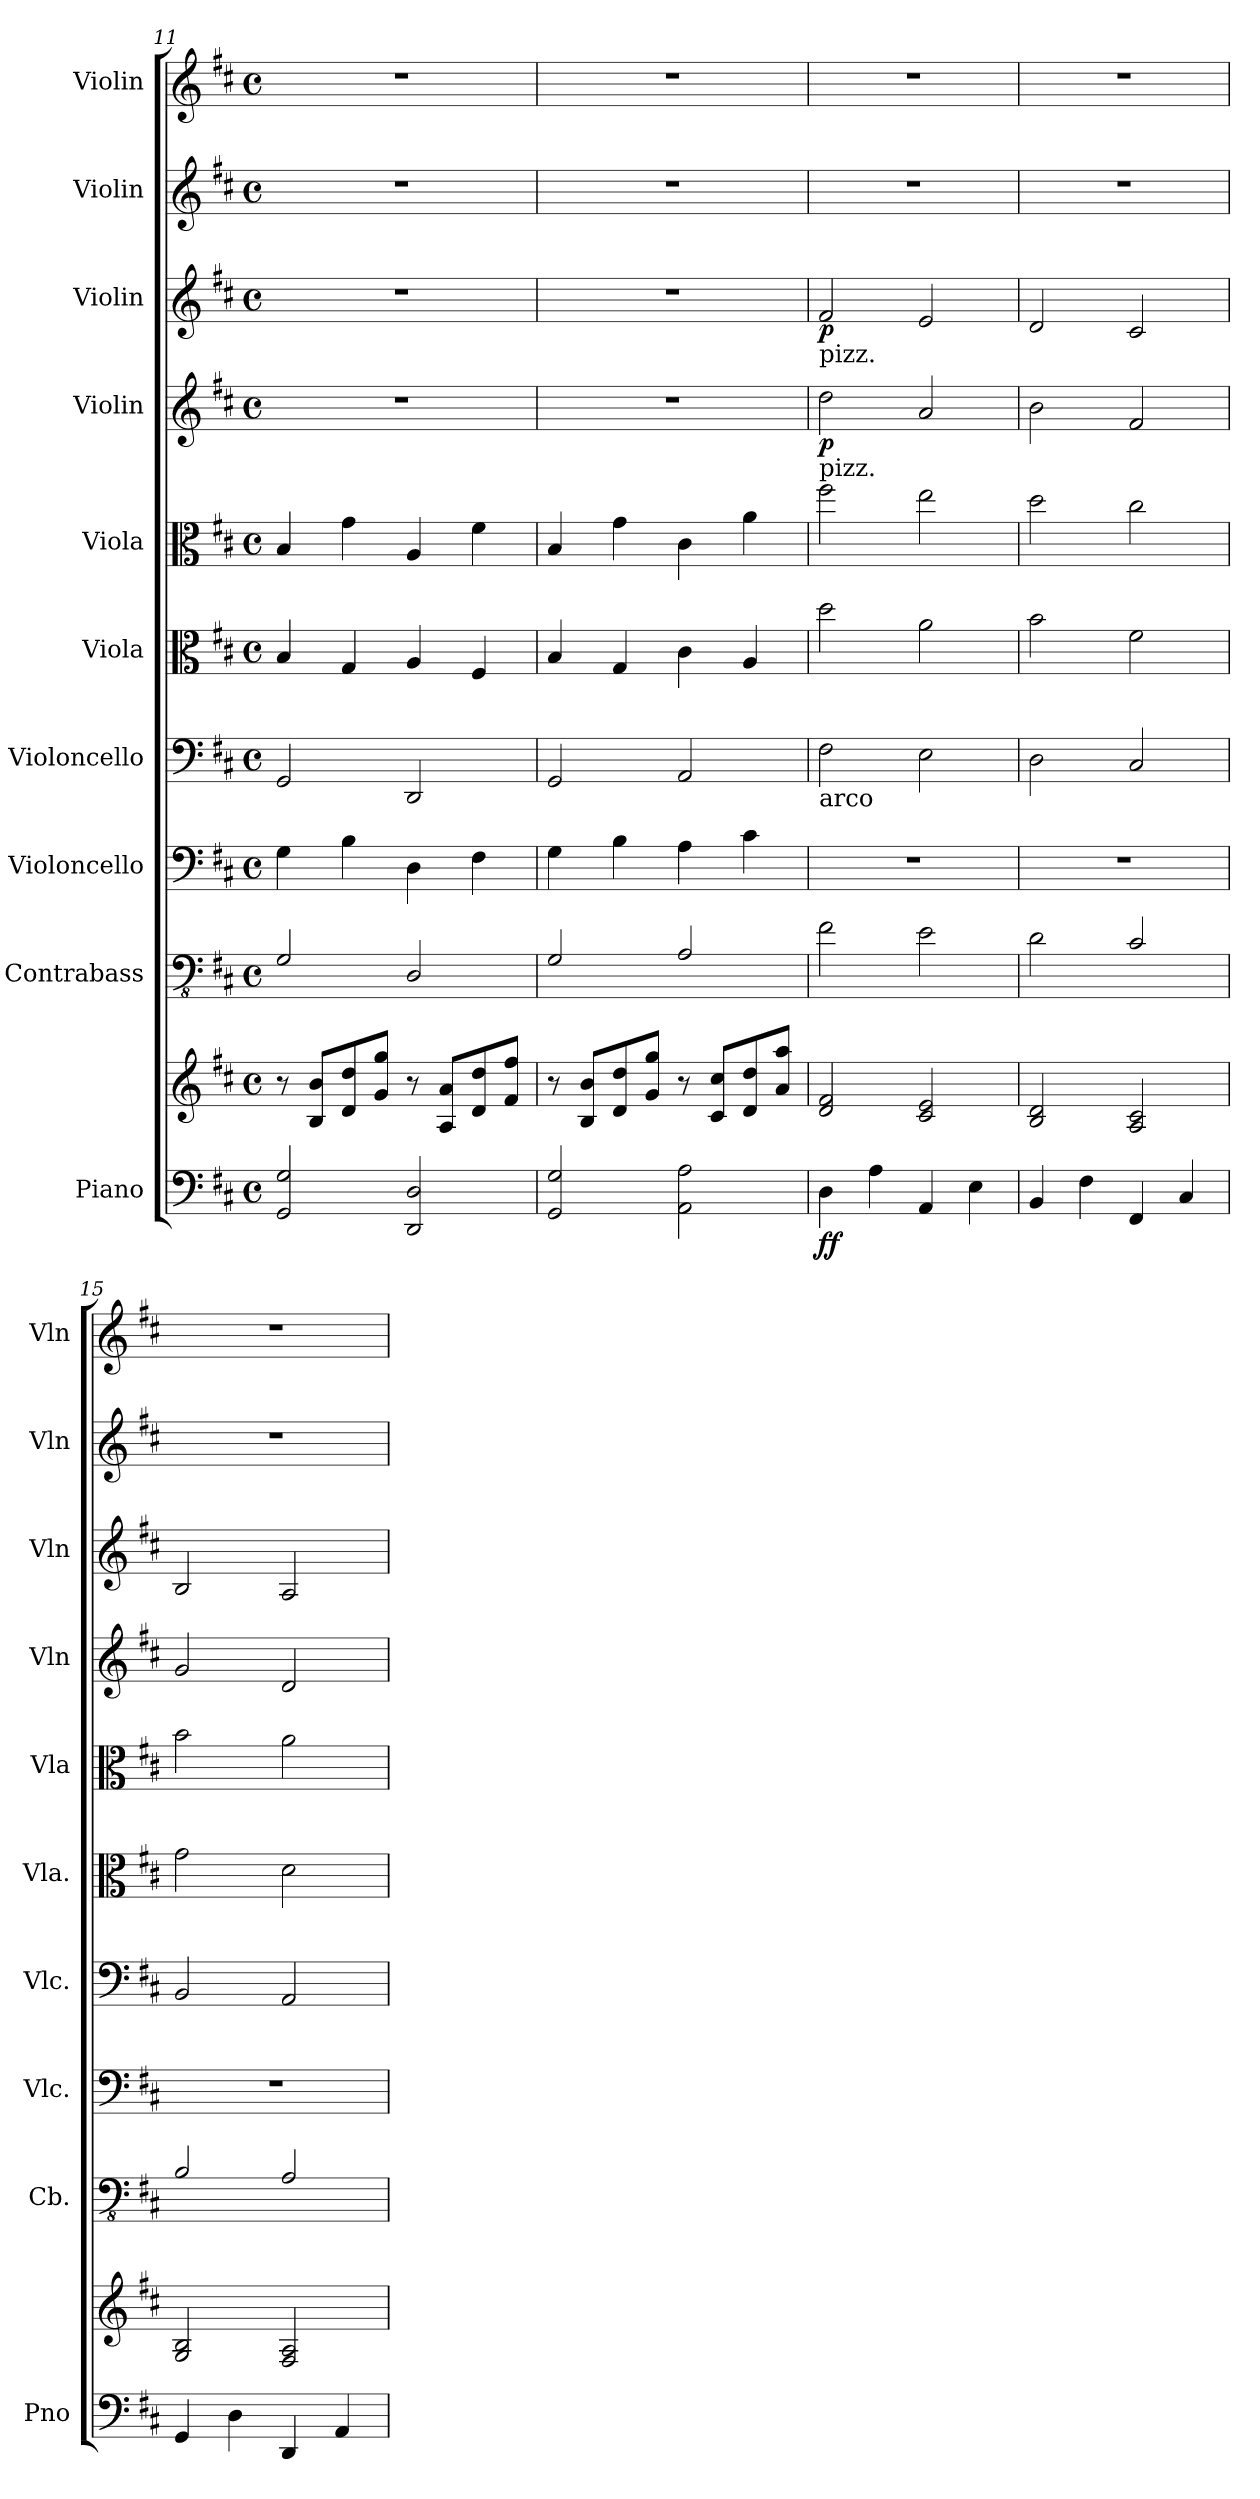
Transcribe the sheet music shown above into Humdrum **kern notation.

**kern	**kern	**dynam	**kern	**kern	**kern	**kern	**kern	**kern	**dynam	**kern	**dynam	**kern	**kern
*part10	*part10	*part10	*part9	*part8	*part7	*part6	*part5	*part4	*part4	*part3	*part3	*part2	*part1
*staff11	*staff10	*staff10/11	*staff9	*staff8	*staff7	*staff6	*staff5	*staff4	*staff4	*staff3	*staff3	*staff2	*staff1
*I"Piano	*	*	*I"Contrabass	*I"Violoncello	*I"Violoncello	*I"Viola	*I"Viola	*I"Violin	*	*I"Violin	*	*I"Violin	*I"Violin
*I'Pno	*	*	*I'Cb.	*I'Vlc.	*I'Vlc.	*I'Vla.	*I'Vla	*I'Vln	*	*I'Vln	*	*I'Vln	*I'Vln
*clefF4	*clefG2	*	*clefFv4	*clefF4	*clefF4	*clefC3	*clefC3	*clefG2	*	*clefG2	*	*clefG2	*clefG2
*	*	*	*ITrd7c12	*	*	*	*	*	*	*	*	*	*
*k[f#c#]	*k[f#c#]	*	*k[f#c#]	*k[f#c#]	*k[f#c#]	*k[f#c#]	*k[f#c#]	*k[f#c#]	*	*k[f#c#]	*	*k[f#c#]	*k[f#c#]
*D:	*D:	*	*D:	*D:	*D:	*D:	*D:	*D:	*	*D:	*	*D:	*D:
*M4/4	*M4/4	*	*M4/4	*M4/4	*M4/4	*M4/4	*M4/4	*M4/4	*	*M4/4	*	*M4/4	*M4/4
*met(c)	*met(c)	*	*met(c)	*met(c)	*met(c)	*met(c)	*met(c)	*met(c)	*	*met(c)	*	*met(c)	*met(c)
=11	=11	=11	=11	=11	=11	=11	=11	=11	=11	=11	=11	=11	=11
2GG/ 2G/	8r	.	2GGG/	4G\	2GG/	4B/	4B/	1r	.	1r	.	1r	1r
.	8B/ 8b/L	.	.	.	.	.	.	.	.	.	.	.	.
.	8d/ 8dd/	.	.	4B\	.	4G/	4g\	.	.	.	.	.	.
.	8g/ 8gg/J	.	.	.	.	.	.	.	.	.	.	.	.
2DD/ 2D/	8r	.	2DDD/	4D\	2DD/	4A/	4A/	.	.	.	.	.	.
.	8A/ 8a/L	.	.	.	.	.	.	.	.	.	.	.	.
.	8d/ 8dd/	.	.	4F#\	.	4F#/	4f#\	.	.	.	.	.	.
.	8f#/ 8ff#/J	.	.	.	.	.	.	.	.	.	.	.	.
!!LO:LB:g=z
=12	=12	=12	=12	=12	=12	=12	=12	=12	=12	=12	=12	=12	=12
2GG/ 2G/	8r	.	2GGG/	4G\	2GG/	4B/	4B/	1r	.	1r	.	1r	1r
.	8B/ 8b/L	.	.	.	.	.	.	.	.	.	.	.	.
.	8d/ 8dd/	.	.	4B\	.	4G/	4g\	.	.	.	.	.	.
.	8g/ 8gg/J	.	.	.	.	.	.	.	.	.	.	.	.
2AA\ 2A\	8r	.	2AAA/	4A\	2AA/	4c#\	4c#\	.	.	.	.	.	.
.	8c#/ 8cc#/L	.	.	.	.	.	.	.	.	.	.	.	.
.	8d/ 8dd/	.	.	4c#\	.	4A/	4a\	.	.	.	.	.	.
.	8a/ 8aa/J	.	.	.	.	.	.	.	.	.	.	.	.
=13	=13	=13	=13	=13	=13	=13	=13	=13	=13	=13	=13	=13	=13
!	!	!	!	!	!	!	!	!	!	!LO:TX:b:t=pizz.	!	!	!
!	!	!	!	!	!	!	!	!LO:TX:b:t=pizz.	!	!	!	!	!
!	!	!	!	!	!LO:TX:b:t=arco	!	!	!	!	!	!	!	!
!	!	!LO:DY:b=2	!	!	!	!	!	!	!	!	!	!	!
!	!	!LO:DY:n=1:b	!	!	!	!	!	!	!LO:DY:b	!	!LO:DY:b	!	!
4D\	2d/ 2f#/	f f	2FF#\	1r	2F#\	2dd\	2ff#\	2dd\	p	2f#/	p	1r	1r
4A\	.	.	.	.	.	.	.	.	.	.	.	.	.
4AA/	2c#/ 2e/	.	2EE\	.	2E\	2a\	2ee\	2a/	.	2e/	.	.	.
4E\	.	.	.	.	.	.	.	.	.	.	.	.	.
=14	=14	=14	=14	=14	=14	=14	=14	=14	=14	=14	=14	=14	=14
4BB/	2B/ 2d/	.	2DD\	1r	2D\	2b\	2dd\	2b\	.	2d/	.	1r	1r
4F#\	.	.	.	.	.	.	.	.	.	.	.	.	.
4FF#/	2A/ 2c#/	.	2CC#/	.	2C#/	2f#\	2cc#\	2f#/	.	2c#/	.	.	.
4C#/	.	.	.	.	.	.	.	.	.	.	.	.	.
=15	=15	=15	=15	=15	=15	=15	=15	=15	=15	=15	=15	=15	=15
4GG/	2G/ 2B/	.	2BBB/	1r	2BB/	2g\	2b\	2g/	.	2B/	.	1r	1r
4D\	.	.	.	.	.	.	.	.	.	.	.	.	.
4DD/	2F#/ 2A/	.	2AAA/	.	2AA/	2d\	2a\	2d/	.	2A/	.	.	.
4AA/	.	.	.	.	.	.	.	.	.	.	.	.	.
=	=	=	=	=	=	=	=	=	=	=	=	=	=
*-	*-	*-	*-	*-	*-	*-	*-	*-	*-	*-	*-	*-	*-
